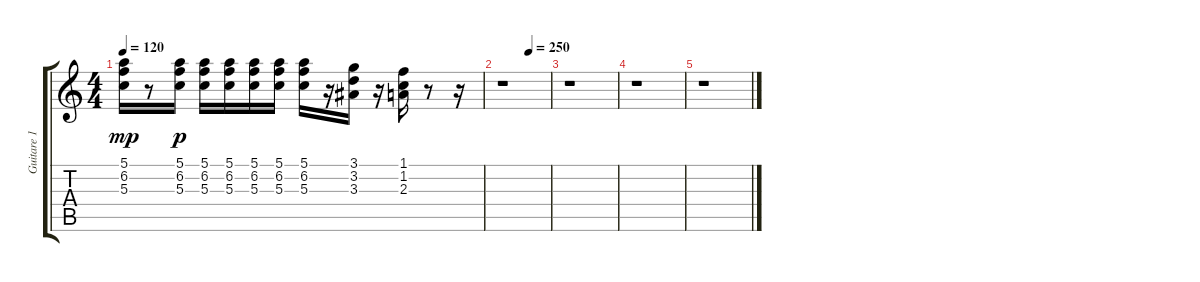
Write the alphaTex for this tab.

\track ("Guitare 1" "Guitare 1") {instrument overdrivenguitar}
\staff {score tabs}
\tuning (E4 B3 G3 D3 A2 E2) {hide}
\ts (4 4)
\tempo 120
\clef g2
\ks c
(5.1 6.2 5.3).16{dy mp} r.8 (5.1 6.2 5.3).16{dy p} (5.1 6.2 5.3).16 (5.1 6.2 5.3).16 (5.1 6.2 5.3).16 (5.1 6.2 5.3).16 (5.1 6.2 5.3).16 r.16 (3.1 3.2 3.3).16 r.16 (1.1 1.2 2.3).16 r.8 r.16 |
\tempo (250 0.5625)
r.1 |
r.1 |
r.1 |
r.1
